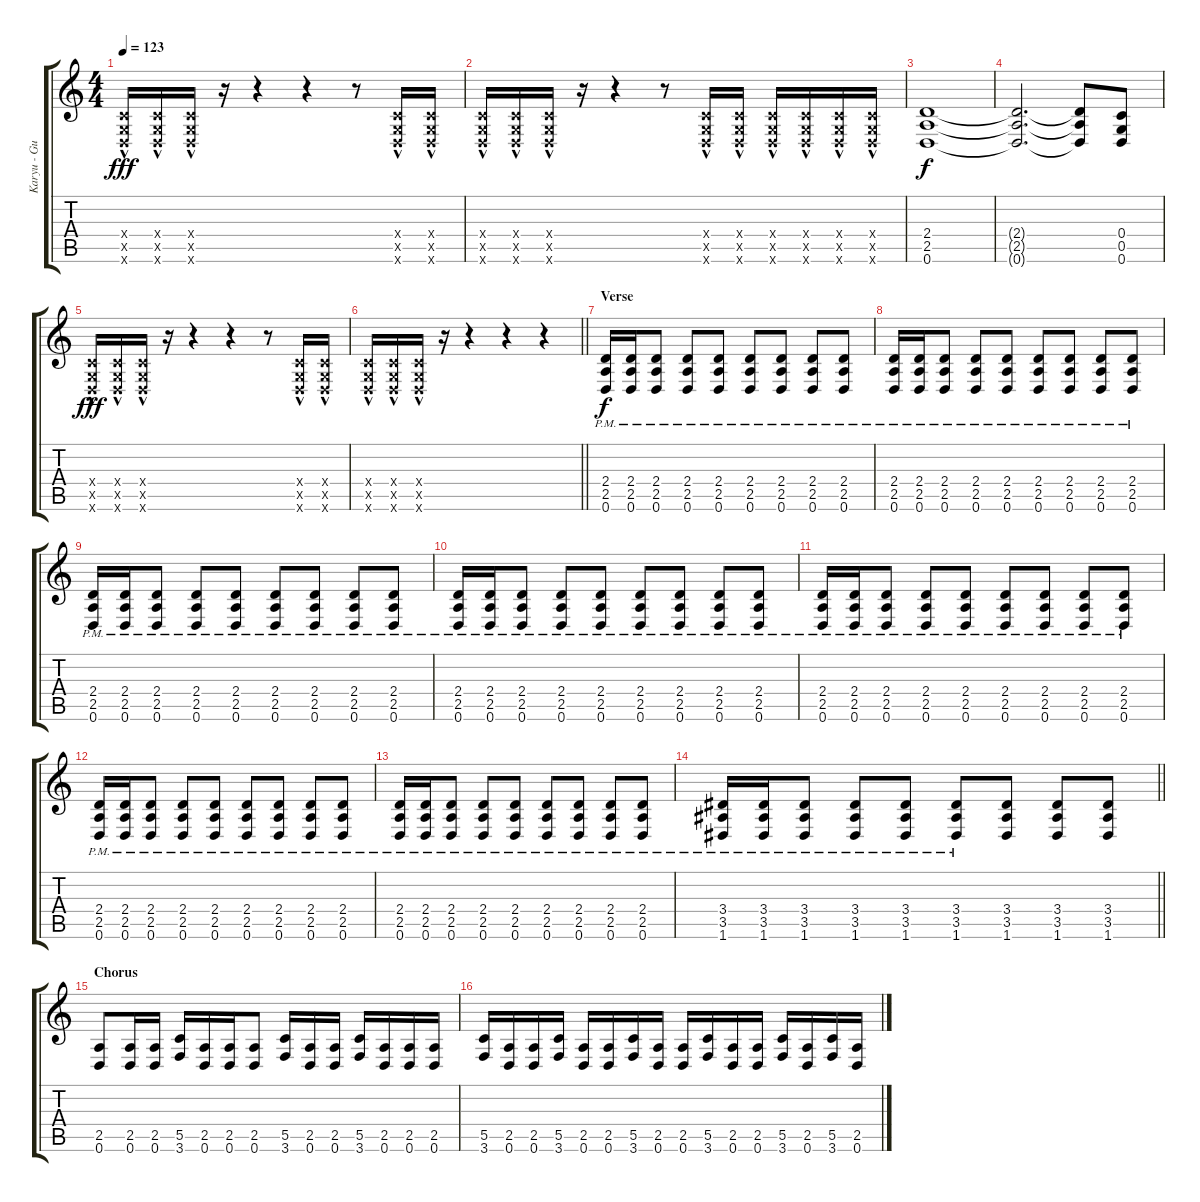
\track ("Karyu - Guitar" "Karyu - Gu") {instrument distortionguitar}
\staff {score tabs}
\tuning (D4 A3 F3 C3 G2 D2) {hide}
\ts (4 4)
\tempo 123
\clef g2
\ks c
(0.4{hac x} 0.5{hac x} 0.6{hac x}).16{dy fff} (0.4{hac x} 0.5{hac x} 0.6{hac x}).16 (0.4{hac x} 0.5{hac x} 0.6{hac x}).16 r.16 r.4 r.4 r.8 (0.4{hac x} 0.5{hac x} 0.6{hac x}).16 (0.4{hac x} 0.5{hac x} 0.6{hac x}).16 |
(0.4{hac x} 0.5{hac x} 0.6{hac x}).16 (0.4{hac x} 0.5{hac x} 0.6{hac x}).16 (0.4{hac x} 0.5{hac x} 0.6{hac x}).16 r.16 r.4 r.8 (0.4{hac x} 0.5{hac x} 0.6{hac x}).16 (0.4{hac x} 0.5{hac x} 0.6{hac x}).16 (0.4{hac x} 0.5{hac x} 0.6{hac x}).16 (0.4{hac x} 0.5{hac x} 0.6{hac x}).16 (0.4{hac x} 0.5{hac x} 0.6{hac x}).16 (0.4{hac x} 0.5{hac x} 0.6{hac x}).16 |
(2.4 2.5 0.6).1{dy f} |
(2.4{t} 2.5{t} 0.6{t}).2{d} (2.4{t} 2.5{t} 0.6{t}).8 (0.4 0.5 0.6).8 |
(0.4{hac x} 0.5{hac x} 0.6{hac x}).16{dy fff} (0.4{hac x} 0.5{hac x} 0.6{hac x}).16 (0.4{hac x} 0.5{hac x} 0.6{hac x}).16 r.16 r.4 r.4 r.8 (0.4{hac x} 0.5{hac x} 0.6{hac x}).16 (0.4{hac x} 0.5{hac x} 0.6{hac x}).16 |
\barLineRight lightlight
(0.4{hac x} 0.5{hac x} 0.6{hac x}).16 (0.4{hac x} 0.5{hac x} 0.6{hac x}).16 (0.4{hac x} 0.5{hac x} 0.6{hac x}).16 r.16 r.4 r.4 r.4 |
\section ("" "Verse")
(2.4{pm} 2.5{pm} 0.6{pm}).16{dy f} (2.4{pm} 2.5{pm} 0.6{pm}).16 (2.4{pm} 2.5{pm} 0.6{pm}).8 (2.4{pm} 2.5{pm} 0.6{pm}).8 (2.4{pm} 2.5{pm} 0.6{pm}).8 (2.4{pm} 2.5{pm} 0.6{pm}).8 (2.4{pm} 2.5{pm} 0.6{pm}).8 (2.4{pm} 2.5{pm} 0.6{pm}).8 (2.4{pm} 2.5{pm} 0.6{pm}).8 |
(2.4{pm} 2.5{pm} 0.6{pm}).16 (2.4{pm} 2.5{pm} 0.6{pm}).16 (2.4{pm} 2.5{pm} 0.6{pm}).8 (2.4{pm} 2.5{pm} 0.6{pm}).8 (2.4{pm} 2.5{pm} 0.6{pm}).8 (2.4{pm} 2.5{pm} 0.6{pm}).8 (2.4{pm} 2.5{pm} 0.6{pm}).8 (2.4{pm} 2.5{pm} 0.6{pm}).8 (2.4{pm} 2.5{pm} 0.6{pm}).8 |
(2.4{pm} 2.5{pm} 0.6{pm}).16 (2.4{pm} 2.5{pm} 0.6{pm}).16 (2.4{pm} 2.5{pm} 0.6{pm}).8 (2.4{pm} 2.5{pm} 0.6{pm}).8 (2.4{pm} 2.5{pm} 0.6{pm}).8 (2.4{pm} 2.5{pm} 0.6{pm}).8 (2.4{pm} 2.5{pm} 0.6{pm}).8 (2.4{pm} 2.5{pm} 0.6{pm}).8 (2.4{pm} 2.5{pm} 0.6{pm}).8 |
(2.4{pm} 2.5{pm} 0.6{pm}).16 (2.4{pm} 2.5{pm} 0.6{pm}).16 (2.4{pm} 2.5{pm} 0.6{pm}).8 (2.4{pm} 2.5{pm} 0.6{pm}).8 (2.4{pm} 2.5{pm} 0.6{pm}).8 (2.4{pm} 2.5{pm} 0.6{pm}).8 (2.4{pm} 2.5{pm} 0.6{pm}).8 (2.4{pm} 2.5{pm} 0.6{pm}).8 (2.4{pm} 2.5{pm} 0.6{pm}).8 |
(2.4{pm} 2.5{pm} 0.6{pm}).16 (2.4{pm} 2.5{pm} 0.6{pm}).16 (2.4{pm} 2.5{pm} 0.6{pm}).8 (2.4{pm} 2.5{pm} 0.6{pm}).8 (2.4{pm} 2.5{pm} 0.6{pm}).8 (2.4{pm} 2.5{pm} 0.6{pm}).8 (2.4{pm} 2.5{pm} 0.6{pm}).8 (2.4{pm} 2.5{pm} 0.6{pm}).8 (2.4{pm} 2.5{pm} 0.6{pm}).8 |
(2.4{pm} 2.5{pm} 0.6{pm}).16 (2.4{pm} 2.5{pm} 0.6{pm}).16 (2.4{pm} 2.5{pm} 0.6{pm}).8 (2.4{pm} 2.5{pm} 0.6{pm}).8 (2.4{pm} 2.5{pm} 0.6{pm}).8 (2.4{pm} 2.5{pm} 0.6{pm}).8 (2.4{pm} 2.5{pm} 0.6{pm}).8 (2.4{pm} 2.5{pm} 0.6{pm}).8 (2.4{pm} 2.5{pm} 0.6{pm}).8 |
(2.4{pm} 2.5{pm} 0.6{pm}).16 (2.4{pm} 2.5{pm} 0.6{pm}).16 (2.4{pm} 2.5{pm} 0.6{pm}).8 (2.4{pm} 2.5{pm} 0.6{pm}).8 (2.4{pm} 2.5{pm} 0.6{pm}).8 (2.4{pm} 2.5{pm} 0.6{pm}).8 (2.4{pm} 2.5{pm} 0.6{pm}).8 (2.4{pm} 2.5{pm} 0.6{pm}).8 (2.4{pm} 2.5{pm} 0.6{pm}).8 |
\barLineRight lightlight
(3.4{pm} 3.5{pm} 1.6).16 (3.4{pm} 3.5{pm} 1.6{pm}).16 (3.4{pm} 3.5{pm} 1.6{pm}).8 (3.4{pm} 3.5{pm} 1.6{pm}).8 (3.4 3.5{pm} 1.6{pm}).8 (3.4 3.5 1.6{pm}).8 (3.4 3.5 1.6).8 (3.4 3.5 1.6).8 (3.4 3.5 1.6).8 |
\section ("" "Chorus")
(2.5 0.6).8{balance 4} (2.5 0.6).16 (2.5 0.6).16 (5.5 3.6).16 (2.5 0.6).16 (2.5 0.6).16 (2.5 0.6).8 (5.5 3.6).16 (2.5 0.6).16 (2.5 0.6).16 (5.5 3.6).16 (2.5 0.6).16 (2.5 0.6).16 (2.5 0.6).16 |
(5.5 3.6).16 (2.5 0.6).16 (2.5 0.6).16 (5.5 3.6).16 (2.5 0.6).16 (2.5 0.6).16 (5.5 3.6).16 (2.5 0.6).16 (2.5 0.6).16 (5.5 3.6).16 (2.5 0.6).16 (2.5 0.6).16 (5.5 3.6).16 (2.5 0.6).16 (5.5 3.6).16 (2.5 0.6).16
